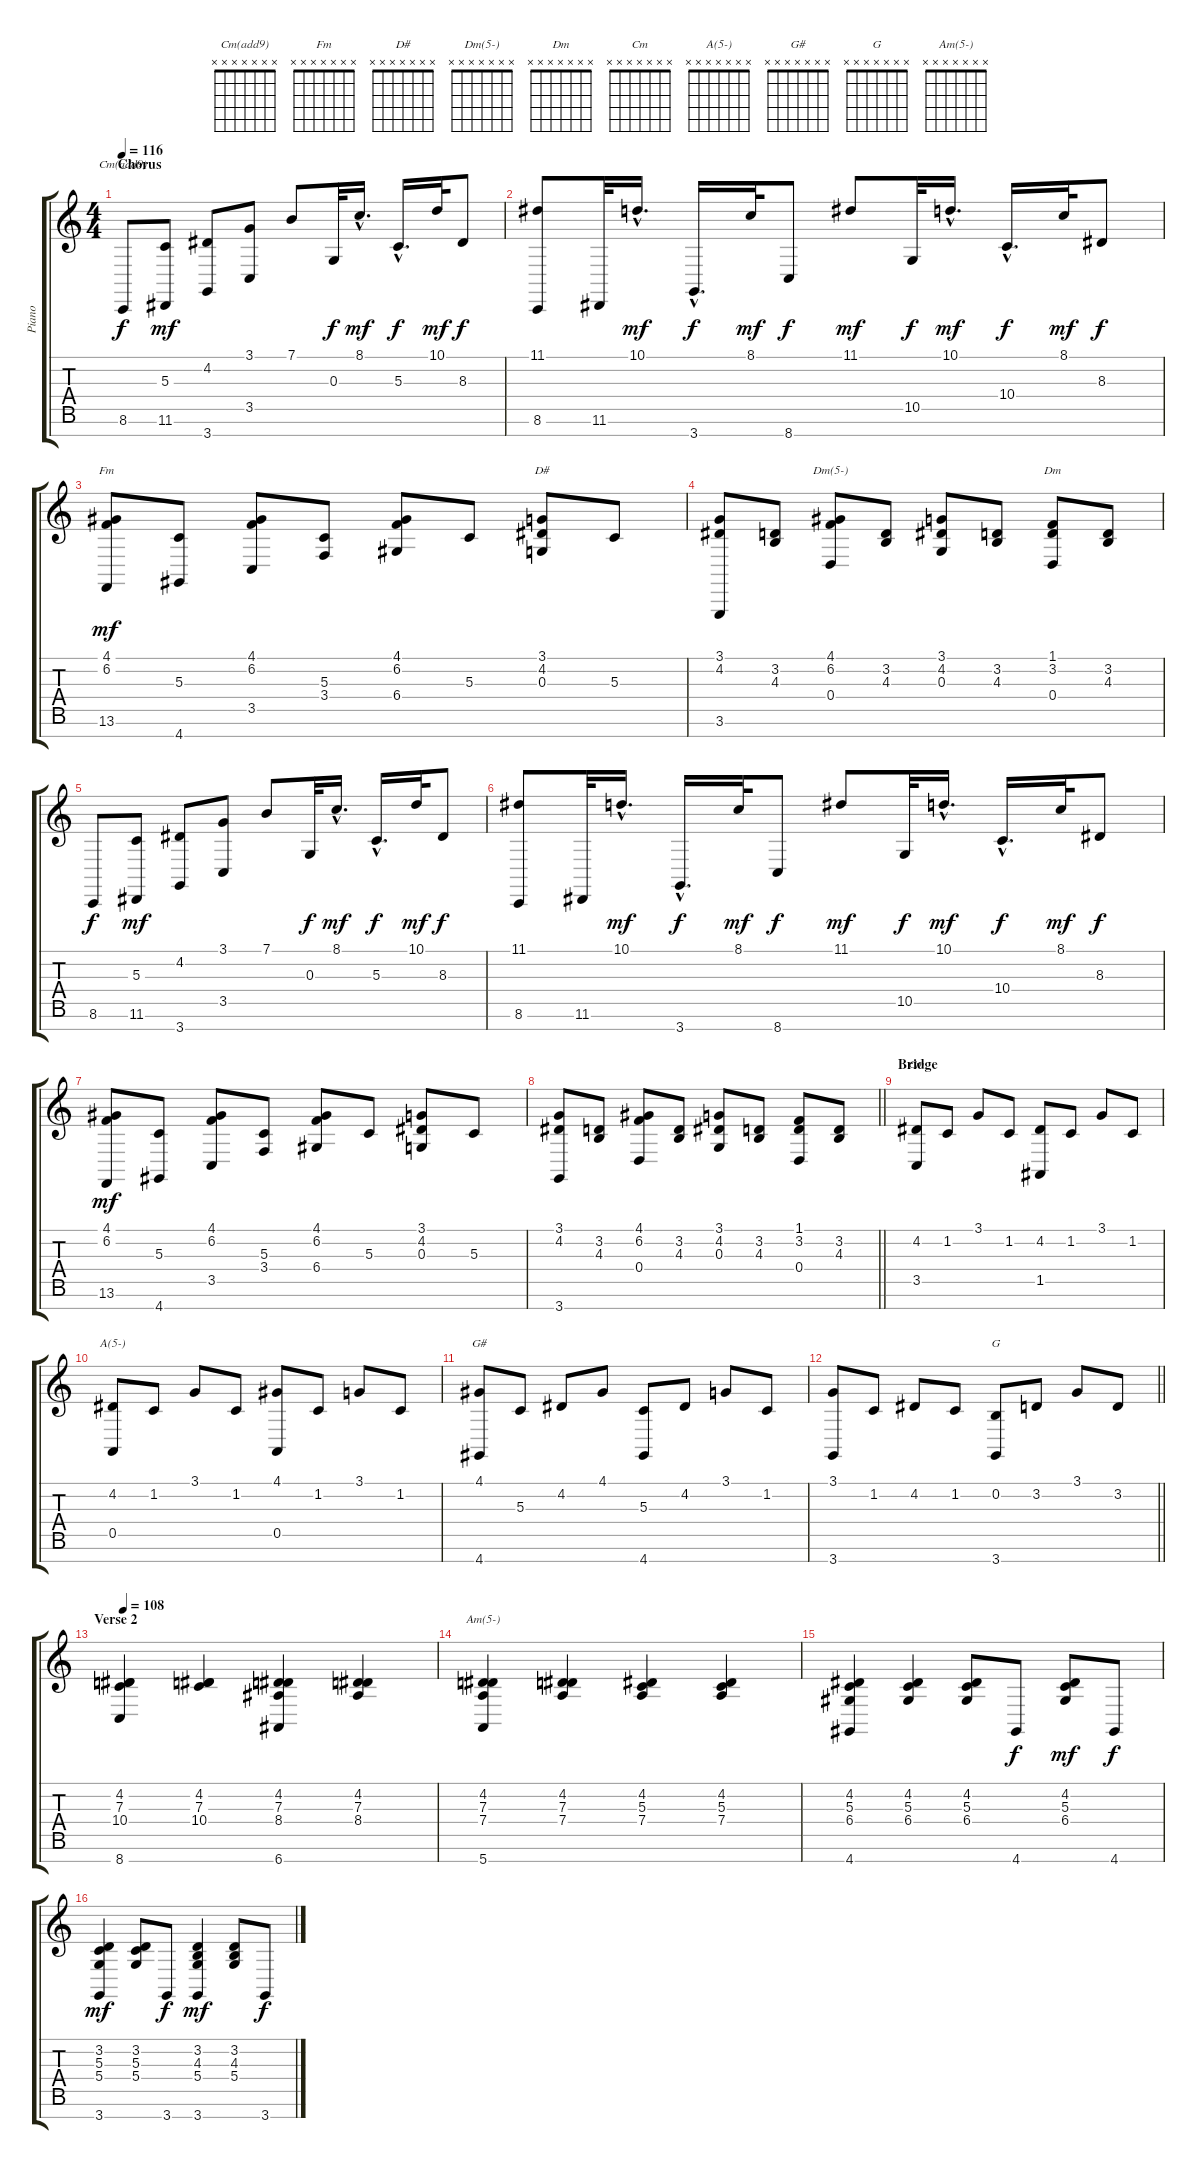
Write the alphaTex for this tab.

\track ("Piano" "Piano") {instrument acousticgrandpiano}
\staff {score tabs}
\tuning (E4 B3 G3 D3 A2 E1 E2) {hide}
\chord ("Cm(add9)" x x x x x x x)
\chord ("Fm" x x x x x x x)
\chord ("D#" x x x x x x x)
\chord ("Dm(5-)" x x x x x x x)
\chord ("Dm" x x x x x x x)
\chord ("Cm" x x x x x x x)
\chord ("A(5-)" x x x x x x x)
\chord ("G#" x x x x x x x)
\chord ("G" x x x x x x x)
\chord ("Am(5-)" x x x x x x x)
\ts (4 4)
\section ("" "Chorus")
\tempo 116
\clef g2
\ks c
8.6.8{ch "Cm(add9)" dy f} (5.3 11.6).8{dy mf} (4.2 3.7).8 (3.1 3.5).8 7.1.8 0.3.32{dy f} 8.1{hac}.16{d dy mf} 5.3{hac}.16{d dy f} 10.1.32{dy mf} 8.3.8{dy f} |
(11.1 8.6).8 11.6.32 10.1{hac}.16{d dy mf} 3.7{hac}.16{d dy f} 8.1.32{dy mf} 8.7.8{dy f} 11.1.8{dy mf} 10.5.32{dy f} 10.1{hac}.16{d dy mf} 10.4{hac}.16{d dy f} 8.1.32{dy mf} 8.3.8{dy f} |
(4.1 6.2 13.6).8{ch "Fm" dy mf} (5.3 4.7).8 (4.1 6.2 3.5).8 (5.3 3.4).8 (4.1 6.2 6.4).8 5.3.8 (3.1 4.2 0.3).8{ch "D#"} 5.3.8 |
(3.1 4.2 3.6).8 (3.2 4.3).8 (4.1 6.2 0.4).8{ch "Dm(5-)"} (3.2 4.3).8 (3.1 4.2 0.3).8 (3.2 4.3).8 (1.1 3.2 0.4).8{ch "Dm"} (3.2 4.3).8 |
8.6.8{dy f} (5.3 11.6).8{dy mf} (4.2 3.7).8 (3.1 3.5).8 7.1.8 0.3.32{dy f} 8.1{hac}.16{d dy mf} 5.3{hac}.16{d dy f} 10.1.32{dy mf} 8.3.8{dy f} |
(11.1 8.6).8 11.6.32 10.1{hac}.16{d dy mf} 3.7{hac}.16{d dy f} 8.1.32{dy mf} 8.7.8{dy f} 11.1.8{dy mf} 10.5.32{dy f} 10.1{hac}.16{d dy mf} 10.4{hac}.16{d dy f} 8.1.32{dy mf} 8.3.8{dy f} |
(4.1 6.2 13.6).8{dy mf} (5.3 4.7).8 (4.1 6.2 3.5).8 (5.3 3.4).8 (4.1 6.2 6.4).8 5.3.8 (3.1 4.2 0.3).8 5.3.8 |
\barLineRight lightlight
(3.1 4.2 3.7).8 (3.2 4.3).8 (4.1 6.2 0.4).8 (3.2 4.3).8 (3.1 4.2 0.3).8 (3.2 4.3).8 (1.1 3.2 0.4).8 (3.2 4.3).8 |
\section ("" "Bridge")
(4.2 3.5).8{ch "Cm"} 1.2.8 3.1.8 1.2.8 (4.2 1.5).8 1.2.8 3.1.8 1.2.8 |
(4.2 0.5).8{ch "A(5-)"} 1.2.8 3.1.8 1.2.8 (4.1 0.5).8 1.2.8 3.1.8 1.2.8 |
(4.1 4.7).8{ch "G#"} 5.3.8 4.2.8 4.1.8 (5.3 4.7).8 4.2.8 3.1.8 1.2.8 |
\barLineRight lightlight
(3.1 3.7).8 1.2.8 4.2.8 1.2.8 (0.2 3.7).8{ch "G"} 3.2.8 3.1.8 3.2.8 |
\section ("" "Verse 2")
\tempo 108
(4.2 7.3 10.4 8.7).4 (4.2 7.3 10.4).4 (4.2 7.3 8.4 6.7).4 (4.2 7.3 8.4).4 |
(4.2 7.3 7.4 5.7).4{ch "Am(5-)"} (4.2 7.3 7.4).4 (4.2 5.3 7.4).4 (4.2 5.3 7.4).4 |
(4.2 5.3 6.4 4.7).4 (4.2 5.3 6.4).4 (4.2 5.3 6.4).8 4.7.8{dy f} (4.2 5.3 6.4).8{dy mf} 4.7.8{dy f} |
(3.2 5.3 5.4 3.7).4{dy mf} (3.2 5.3 5.4).8 3.7.8{dy f} (3.2 4.3 5.4 3.7).4{dy mf} (3.2 4.3 5.4).8 3.7.8{dy f}
